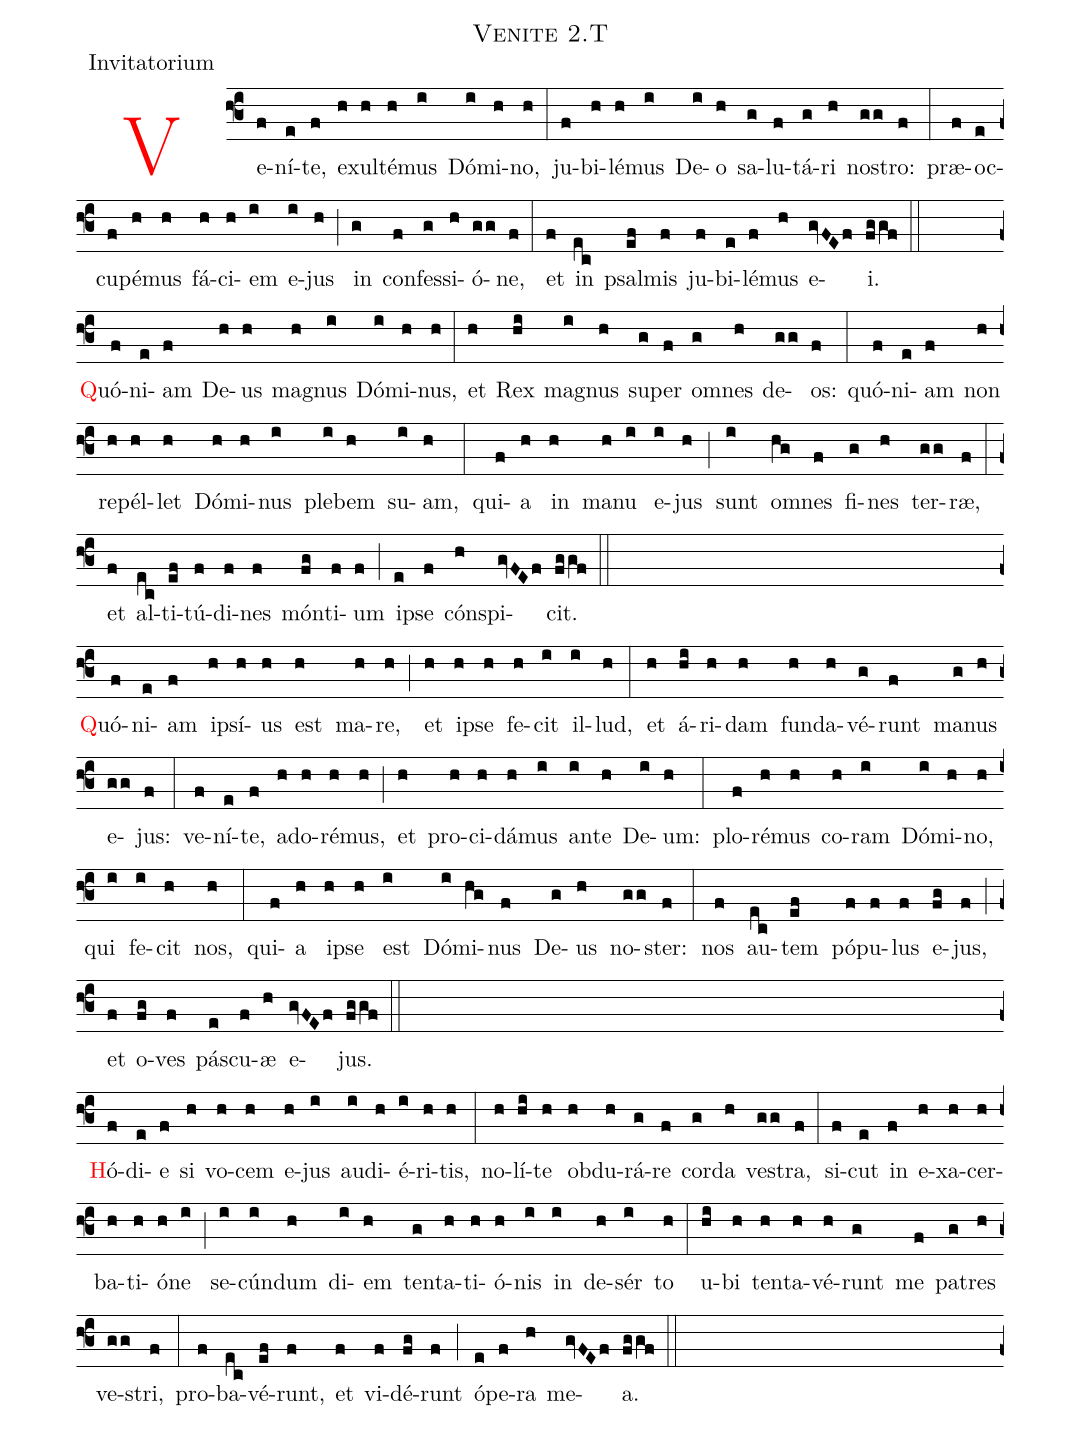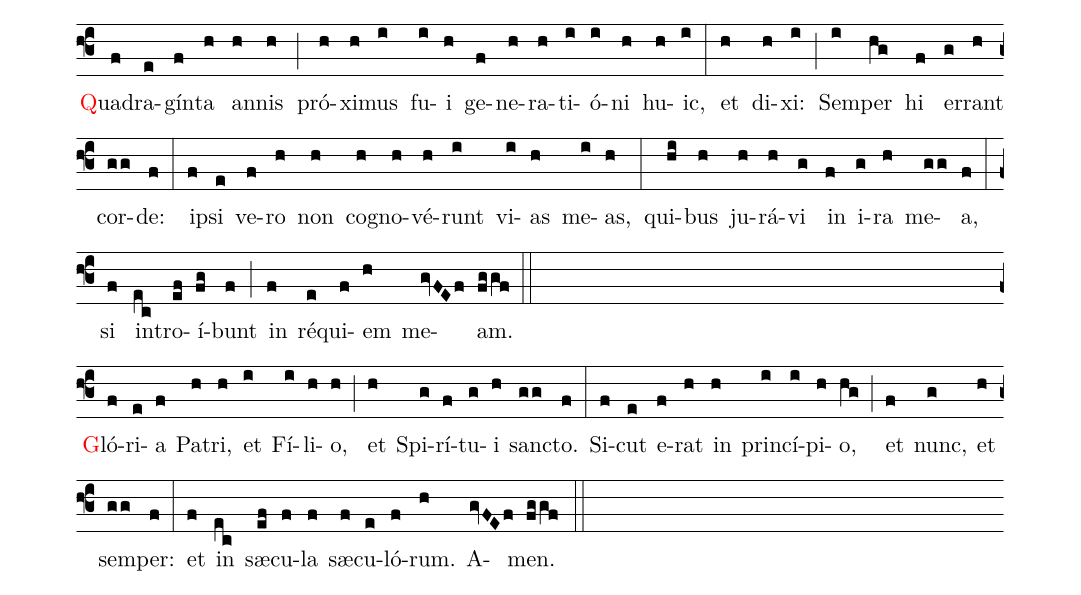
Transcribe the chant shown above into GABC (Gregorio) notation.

name:Venite 2.T ;
office-part: Invitatorium;
%%
.(f3) <v>\frot{V}</v>e(f)ní(e)te,(f) e(h)xul(h)té(h)mus(i) Dó(i)mi(h)no,(h) (:)
ju(f)bi(h)lé(h)mus(i) De(i)o(h) sa(g)lu(f)tá(g)ri(h) no(gg)stro:(f) (:)
præ(f)oc(e)cu(f)pé(h)mus(h) fá(h)ci(h)em(i) e(i)jus(h) (;)
in(g) con(f)fes(g)si(h)ó(gg)ne,(f) (:)
et(f) in(ec) psal(ef)mis(f) ju(f)bi(e)lé(f)mus(h) e(gvFEf)i.(fggf) (::) (Z)
 <v>\frot{Q}</v>uó(f)ni(e)am(f) De(h)us(h) mag(h)nus(i) Dó(i)mi(h)nus,(h) (:)
et(h) Rex(hi) ma(i)gnus(h) su(g)per(f) om(g)nes(h) de(gg)os:(f) (:)
quó(f)ni(e)am(f) non(h) re(h)pél(h)let(h) Dó(h)mi(h)nus(i) ple(i)bem(h) su(i)am,(h) (:)
qui(f)a(h) in(h) ma(h)nu(i) e(i)jus(h) (;) sunt(i) om(hg)nes(f) fi(g)nes(h) ter(gg)ræ,(f) (:)
et(f) al(ec)ti(ef)tú(f)di(f)nes(f) món(fg)ti(f)um(f) (;) ip(e)se(f) cón(h)spi(gvFEf)cit.(fggf) (::) (Z)
 <v>\frot{Q}</v>uó(f)ni(e)am(f) ip(h)sí(h)us(h) est(h) ma(h)re,(h) (;)
et(h) ip(h)se(h) fe(h)cit(i) il(i)lud,(h) (:)
et(h) á(hi)ri(h)dam(h) fun(h)da(h)vé(g)runt(f) ma(g)nus(h) e(gg)jus:(f) (:)
ve(f)ní(e)te,(f) a(h)do(h)ré(h)mus,(h) (;) et(h) pro(h)ci(h)dá(h)mus(i) an(i)te(h) De(i)um:(h) (:)
plo(f)ré(h)mus(h) co(h)ram(i) Dó(i)mi(h)no,(h) qui(i) fe(i)cit(h) nos,(h) (:)
qui(f)a(h) ip(h)se(h) est(i) Dó(i)mi(hg)nus(f) De(g)us(h) no(gg)ster:(f) (:)
nos(f) au(ec)tem(ef) pó(f)pu(f)lus(f) e(fg)jus,(f) (;) et(f) o(fg)ves(f) pá(e)scu(f)æ(h) e(gvFEf)jus.(fggf) (::) (Z)
<v>\frot{H}</v>ó(f)di(e)e(f) si(h) vo(h)cem(h) e(h)jus(i) au(i)di(h)é(i)ri(h)tis,(h) (:)
no(h)lí(hi)te(h) ob(h)du(h)rá(g)re(f) cor(g)da(h) ve(gg)stra,(f) (:)
si(f)cut(e) in(f) e(h)xa(h)cer(h)ba(h)ti(h)ó(h)ne(i) (;)
se(i)cún(i)dum(h) di(i)em(h) ten(g)ta(h)ti(h)ó(h)nis(i) in(i) de(h)sér(i) to(h) (:)
u(hi)bi(h) ten(h)ta(h)vé(h)runt(g) me(f) pa(g)tres(h) ve(gg)stri,(f) (:)
pro(f)ba(ec)vé(ef)runt,(f) et(f) vi(f)dé(fg)runt(f) (;) ó(e)pe(f)ra(h) me(gvFEf)a.(fggf) (::) (Z)
<v>\frot{Q}</v>ua(f)dra(e)gín(f)ta(h) an(h)nis(h) (;)
pró(h)xi(h)mus(i) fu(i)i(h) ge(f)ne(h)ra(h)ti(i)ó(i)ni(h) hu(h)ic,(i) (:)
et(h) di(h)xi:(i) (;) Sem(i)per(hg) hi(f) er(g)rant(h) cor(gg)de:(f) (:)
ip(f)si(e) ve(f)ro(h) non(h) co(h)gno(h)vé(h)runt(i) vi(i)as(h) me(i)as,(h) (:)
qui(hi)bus(h) ju(h)rá(h)vi(g) in(f) i(g)ra(h) me(gg)a,(f) (:)
si(f) in(ec)tro(ef)í(fg)bunt(f) (;) in(f) ré(e)qui(f)em(h) me(gvFEf)am.(fggf) (::) (Z)
<v>\frot{G}</v>ló(f)ri(e)a(f) Pa(h)tri,(h) et(i) Fí(i)li(h)o,(h) (;)
et(h) Spi(g)rí(f)tu(g)i(h) san(gg)cto.(f) (:)
Si(f)cut(e) e(f)rat(h) in(h) prin(i)cí(i)pi(h)o,(hg) (;)
et(f) nunc,(g) et(h) sem(gg)per:(f) (:)
et(f) in(ec) sæ(ef)cu(f)la(f) sæ(f)cu(e)ló(f)rum.(h) A(gvFEf)men.(fggf) (::)
